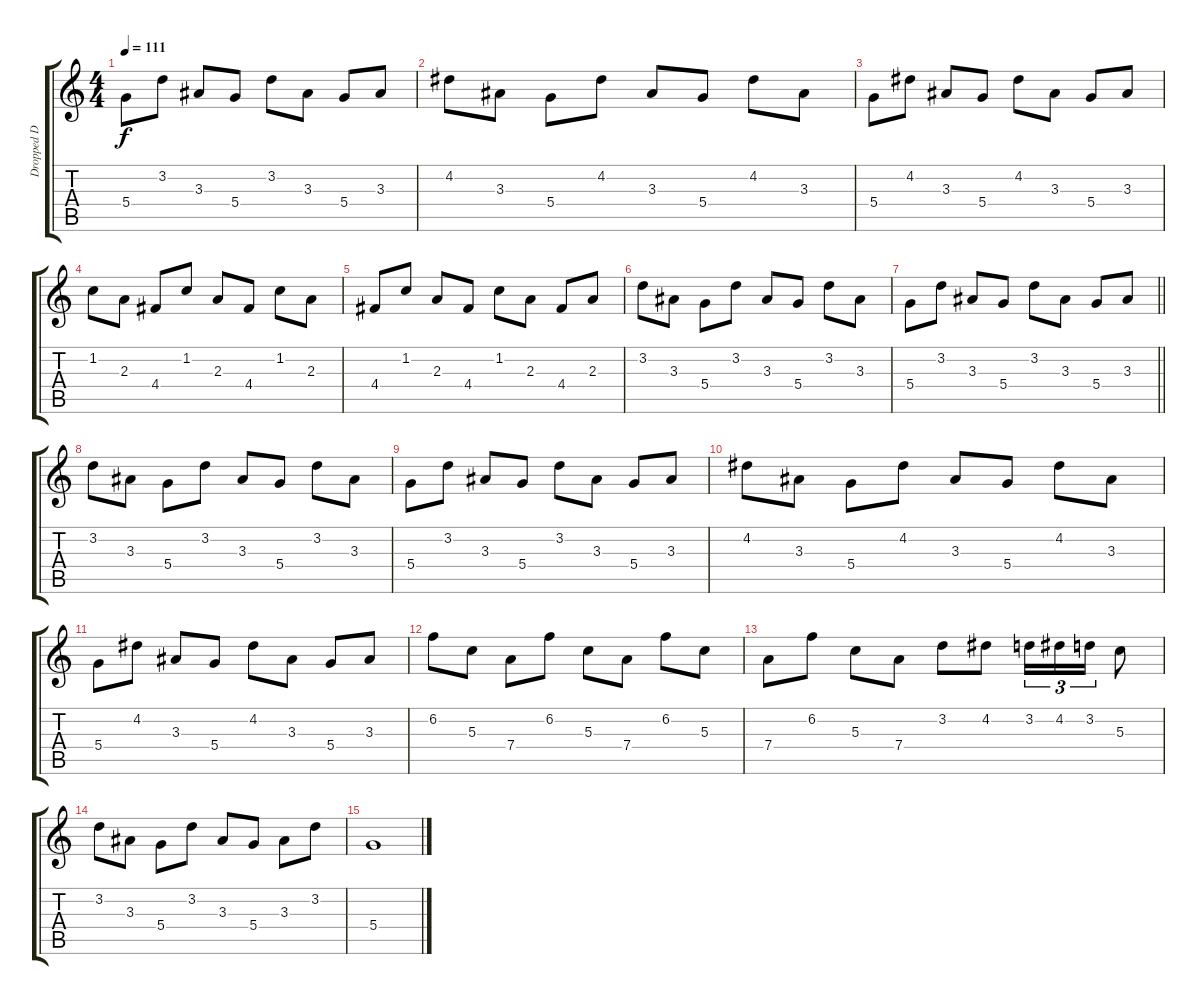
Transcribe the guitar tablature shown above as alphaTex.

\track ("Dropped D" "Dropped D") {instrument distortionguitar}
\staff {score tabs}
\tuning (E4 B3 G3 D3 A2 D2) {hide}
\ts (4 4)
\tempo 111
\clef g2
\ks c
5.4.8{dy f} 3.2.8 3.3.8 5.4.8 3.2.8 3.3.8 5.4.8 3.3.8 |
4.2.8 3.3.8 5.4.8 4.2.8 3.3.8 5.4.8 4.2.8 3.3.8 |
5.4.8 4.2.8 3.3.8 5.4.8 4.2.8 3.3.8 5.4.8 3.3.8 |
1.2.8 2.3.8 4.4.8 1.2.8 2.3.8 4.4.8 1.2.8 2.3.8 |
4.4.8 1.2.8 2.3.8 4.4.8 1.2.8 2.3.8 4.4.8 2.3.8 |
3.2.8 3.3.8 5.4.8 3.2.8 3.3.8 5.4.8 3.2.8 3.3.8 |
\barLineRight lightlight
5.4.8 3.2.8 3.3.8 5.4.8 3.2.8 3.3.8 5.4.8 3.3.8 |
3.2.8 3.3.8 5.4.8 3.2.8 3.3.8 5.4.8 3.2.8 3.3.8 |
5.4.8 3.2.8 3.3.8 5.4.8 3.2.8 3.3.8 5.4.8 3.3.8 |
4.2.8 3.3.8 5.4.8 4.2.8 3.3.8 5.4.8 4.2.8 3.3.8 |
5.4.8 4.2.8 3.3.8 5.4.8 4.2.8 3.3.8 5.4.8 3.3.8 |
6.2.8 5.3.8 7.4.8 6.2.8 5.3.8 7.4.8 6.2.8 5.3.8 |
7.4.8 6.2.8 5.3.8 7.4.8 3.2.8 4.2.8 3.2.16{tu (3 2)} 4.2.16{tu (3 2)} 3.2.16{tu (3 2)} 5.3.8 |
3.2.8 3.3.8 5.4.8 3.2.8 3.3.8 5.4.8 3.3.8 3.2.8 |
5.4.1
